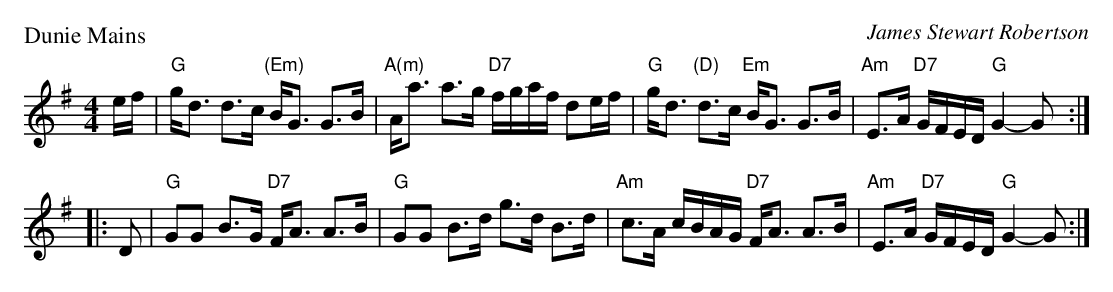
X:1
P: Dunie Mains
C: James Stewart Robertson
M: 4/4
L: 1/16
K: G
ef \
| "G"gd3 d3c "(Em)"BG3 G3B | "A(m)"Aa3 a3g "D7"fgaf d2ef \
| "G"gd3 "(D)"d3c "Em"BG3 G3B | "Am"E3A "D7"GFED "G"G4-G2 :|
|: D2 \
| "G"G2G2 B3G "D7"FA3 A3B | "G"G2G2 B3d g3d B3d \
| "Am"c3A cBAG "D7"FA3 A3B | "Am"E3A "D7"GFED "G"G4-G2 :|
